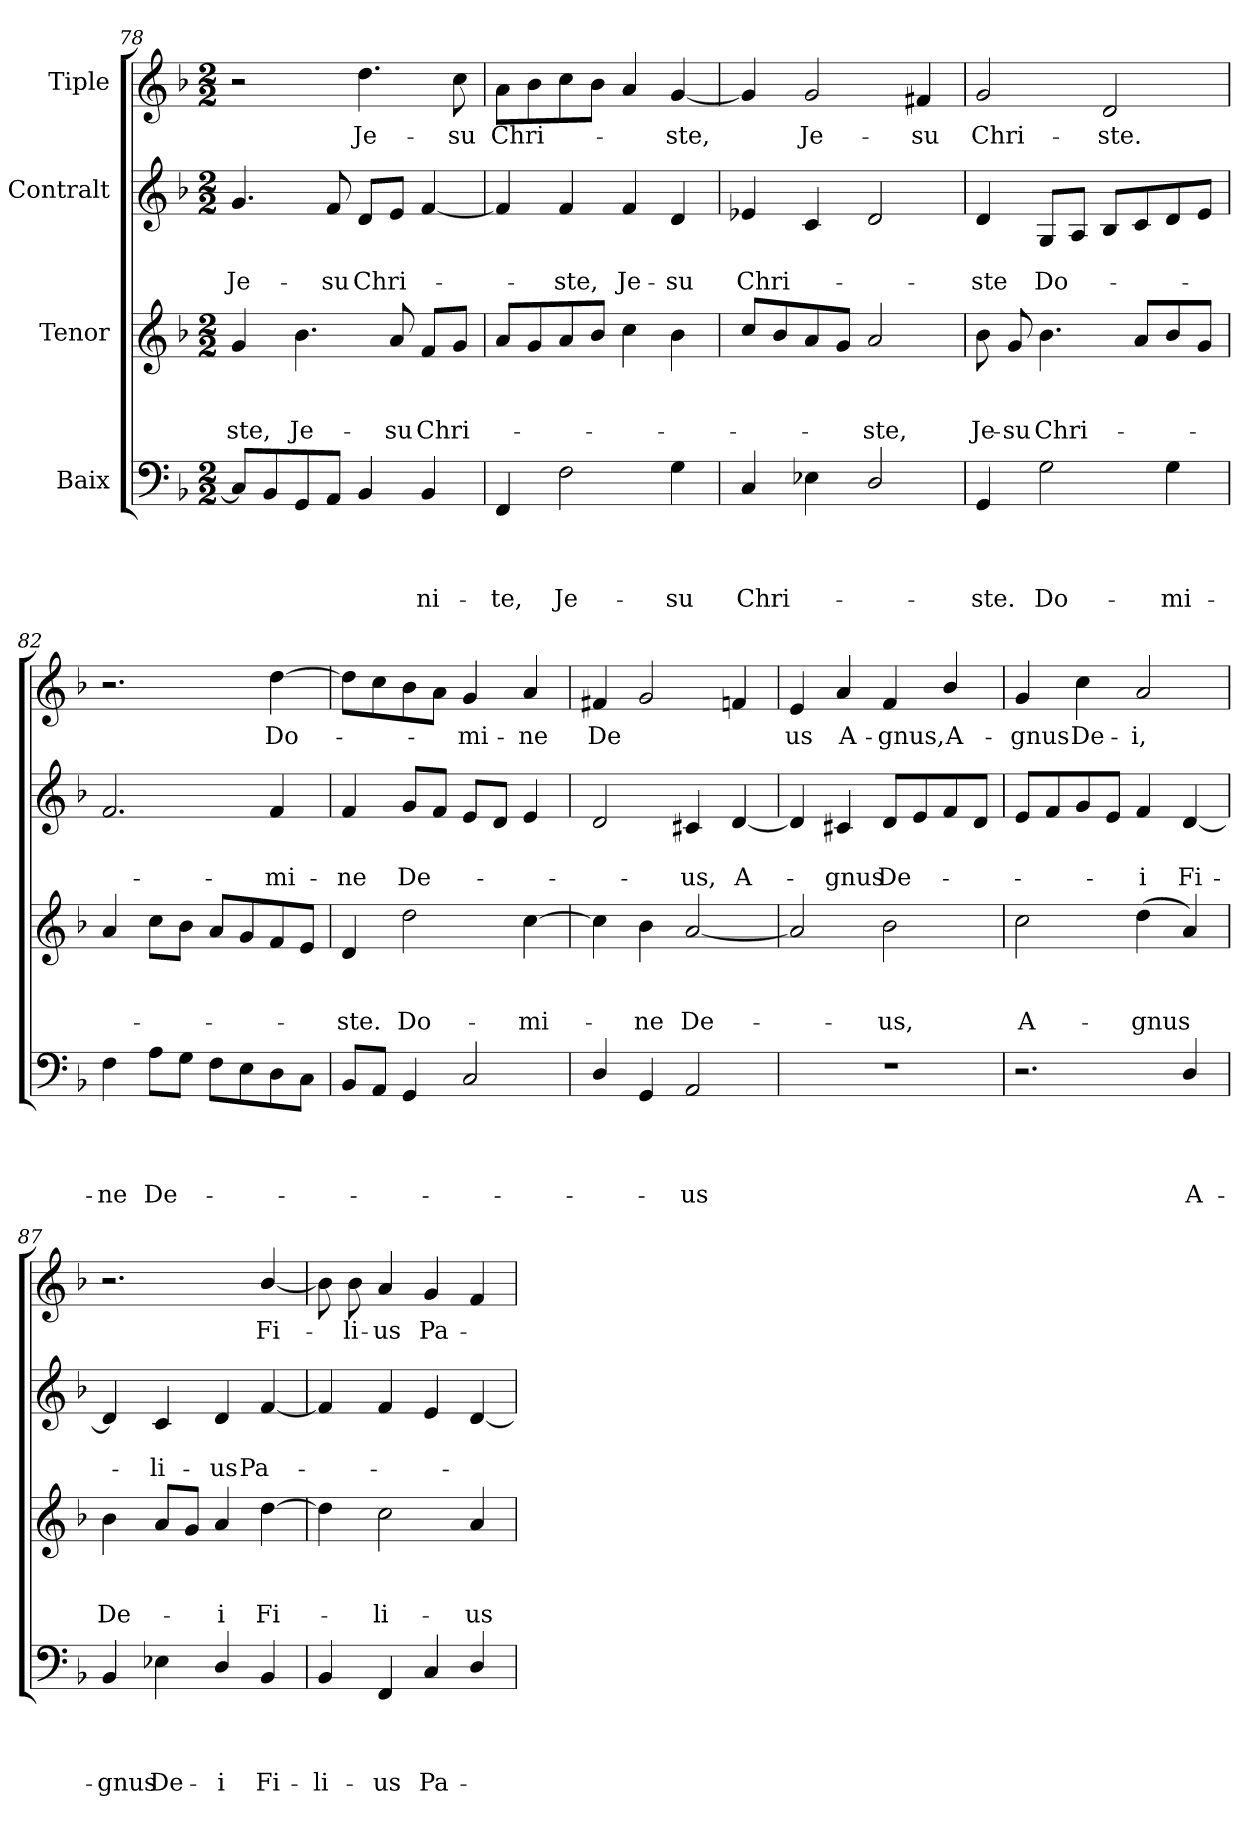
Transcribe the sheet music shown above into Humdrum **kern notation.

**kern	**text	**text	**text	**text	**kern	**text	**text	**text	**kern	**text	**text	**kern	**text
*part4	*part4	*part4	*part4	*part4	*part3	*part3	*part3	*part3	*part2	*part2	*part2	*part1	*part1
*staff4	*staff4	*staff4	*staff4	*staff4	*staff3	*staff3	*staff3	*staff3	*staff2	*staff2	*staff2	*staff1	*staff1
*I"Baix	*	*	*	*	*I"Tenor	*	*	*	*I"Contralt	*	*	*I"Tiple	*
*clefF4	*	*	*	*	*clefG2	*	*	*	*clefG2	*	*	*clefG2	*
*k[b-]	*	*	*	*	*k[b-]	*	*	*	*k[b-]	*	*	*k[b-]	*
*F:	*	*	*	*	*F:	*	*	*	*F:	*	*	*F:	*
*M2/2	*	*	*	*	*M2/2	*	*	*	*M2/2	*	*	*M2/2	*
=78	=78	=78	=78	=78	=78	=78	=78	=78	=78	=78	=78	=78	=78
!	!	!	!	!	!	!	!	!LO:LY:b	!	!	!LO:LY:b	!	!
8C/L]	.	.	.	.	4g/	.	.	-ste,	4.g/	.	Je-	2r	.
8BB-/	.	.	.	.	.	.	.	.	.	.	.	.	.
!	!	!	!	!	!	!	!	!LO:LY:b	!	!	!	!	!
8GG/	.	.	.	.	4.b-\	.	.	Je-	.	.	.	.	.
!	!	!	!	!	!	!	!	!	!	!	!LO:LY:b	!	!
8AA/J	.	.	.	.	.	.	.	.	8f/	.	-su	.	.
!	!	!	!	!	!	!	!	!	!	!	!LO:LY:b	!	!LO:LY:b
4BB-/	.	.	.	.	.	.	.	.	8d/L	.	Chri-	4.dd\	Je-
!	!	!	!	!	!	!	!	!LO:LY:b	!	!	!	!	!
.	.	.	.	.	8a/	.	.	-su	8e/J	.	.	.	.
!	!	!	!	!LO:LY:b	!	!	!	!LO:LY:b	!	!	!	!	!
4BB-/	.	.	.	-ni-	8f/L	.	.	Chri-	[<4f/	.	.	.	.
!	!	!	!	!	!	!	!	!	!	!	!	!	!LO:LY:b
.	.	.	.	.	8g/J	.	.	.	.	.	.	8cc\	-su
!!LO:LB:g=z
=79	=79	=79	=79	=79	=79	=79	=79	=79	=79	=79	=79	=79	=79
!	!	!	!	!LO:LY:b	!	!	!	!	!	!	!	!	!LO:LY:b
4FF/	.	.	.	-te,	8a/L	.	.	.	4f/]	.	.	8a\L	Chri-
.	.	.	.	.	8g/	.	.	.	.	.	.	8b-\	.
!	!	!	!	!LO:LY:b	!	!	!	!	!	!	!LO:LY:b	!	!
2F\	.	.	.	Je-	8a/	.	.	.	4f/	.	-ste,	8cc\	.
.	.	.	.	.	8b-/J	.	.	.	.	.	.	8b-\J	.
!	!	!	!	!	!	!	!	!	!	!	!LO:LY:b	!	!
.	.	.	.	.	4cc\	.	.	.	4f/	.	Je-	4a/	.
!	!	!	!	!LO:LY:b	!	!	!	!	!	!	!LO:LY:b	!	!LO:LY:b
4G\	.	.	.	-su	4b-\	.	.	.	4d/	.	-su	[<4g/	-ste,
=80	=80	=80	=80	=80	=80	=80	=80	=80	=80	=80	=80	=80	=80
!	!	!	!	!LO:LY:b	!	!	!	!	!	!	!LO:LY:b	!	!
4C/	.	.	.	Chri-	8cc/L	.	.	.	4e-X/	.	Chri-	4g/]	.
.	.	.	.	.	8b-/	.	.	.	.	.	.	.	.
!	!	!	!	!	!	!	!	!	!	!	!	!	!LO:LY:b
4E-X\	.	.	.	.	8a/	.	.	.	4c/	.	.	2g/	Je-
.	.	.	.	.	8g/J	.	.	.	.	.	.	.	.
!	!	!	!	!	!	!	!	!LO:LY:b	!	!	!	!	!
2D/	.	.	.	.	2a/	.	.	-ste,	2d/	.	.	.	.
!	!	!	!	!	!	!	!	!	!	!	!	!	!LO:LY:b
.	.	.	.	.	.	.	.	.	.	.	.	4f#X/	-su
=81	=81	=81	=81	=81	=81	=81	=81	=81	=81	=81	=81	=81	=81
!	!	!	!	!LO:LY:b	!	!	!	!LO:LY:b	!	!	!LO:LY:b	!	!LO:LY:b
4GG/	.	.	.	-ste.	8b-\	.	.	Je-	4d/	.	-ste	2g/	Chri-
!	!	!	!	!	!	!	!	!LO:LY:b	!	!	!	!	!
.	.	.	.	.	8g/	.	.	-su	.	.	.	.	.
!	!	!	!	!LO:LY:b	!	!	!	!LO:LY:b	!	!	!LO:LY:b	!	!
2G\	.	.	.	Do-	4.b-\	.	.	Chri-	8G/L	.	Do-	.	.
.	.	.	.	.	.	.	.	.	8A/J	.	.	.	.
!	!	!	!	!	!	!	!	!	!	!	!	!	!LO:LY:b
.	.	.	.	.	.	.	.	.	8B-/L	.	.	2d/	-ste.
.	.	.	.	.	8a/L	.	.	.	8c/	.	.	.	.
!	!	!	!	!LO:LY:b	!	!	!	!	!	!	!	!	!
4G\	.	.	.	-mi-	8b-/	.	.	.	8d/	.	.	.	.
.	.	.	.	.	8g/J	.	.	.	8e/J	.	.	.	.
=82	=82	=82	=82	=82	=82	=82	=82	=82	=82	=82	=82	=82	=82
!	!	!	!	!LO:LY:b	!	!	!	!	!	!	!	!	!
4F\	.	.	.	-ne	4a/	.	.	.	2.f/	.	.	2.r	.
!	!	!	!	!LO:LY:b	!	!	!	!	!	!	!	!	!
8A\L	.	.	.	De-	8cc\L	.	.	.	.	.	.	.	.
8G\J	.	.	.	.	8b-\J	.	.	.	.	.	.	.	.
8F\L	.	.	.	.	8a/L	.	.	.	.	.	.	.	.
8E\	.	.	.	.	8g/	.	.	.	.	.	.	.	.
!	!	!	!	!	!	!	!	!	!	!	!LO:LY:b	!	!LO:LY:b
8D\	.	.	.	.	8f/	.	.	.	4f/	.	-mi-	[>4dd\	Do-
8C\J	.	.	.	.	8e/J	.	.	.	.	.	.	.	.
=83	=83	=83	=83	=83	=83	=83	=83	=83	=83	=83	=83	=83	=83
!	!	!	!	!	!	!	!	!LO:LY:b	!	!	!LO:LY:b	!	!
8BB-/L	.	.	.	.	4d/	.	.	-ste.	4f/	.	-ne	8dd\L]	.
8AA/J	.	.	.	.	.	.	.	.	.	.	.	8cc\	.
!	!	!	!	!	!	!	!	!LO:LY:b	!	!	!LO:LY:b	!	!
4GG/	.	.	.	.	2dd\	.	.	Do-	8g/L	.	De-	8b-\	.
.	.	.	.	.	.	.	.	.	8f/J	.	.	8a\J	.
!	!	!	!	!	!	!	!	!	!	!	!	!	!LO:LY:b
2C/	.	.	.	.	.	.	.	.	8e/L	.	.	4g/	-mi-
.	.	.	.	.	.	.	.	.	8d/J	.	.	.	.
!	!	!	!	!	!	!	!	!LO:LY:b	!	!	!	!	!LO:LY:b
.	.	.	.	.	[>4cc\	.	.	-mi-	4e/	.	.	4a/	-ne
!!LO:PB:g=z
=84	=84	=84	=84	=84	=84	=84	=84	=84	=84	=84	=84	=84	=84
!	!	!	!	!	!	!	!	!	!	!	!	!	!LO:LY:b
4D/	.	.	.	.	4cc\]	.	.	.	2d/	.	.	4f#X/	De
!	!	!	!	!	!	!	!	!LO:LY:b	!	!	!	!	!
4GG/	.	.	.	.	4b-\	.	.	-ne	.	.	.	2g/	.
!	!	!	!	!LO:LY:b	!	!	!	!LO:LY:b	!	!	!LO:LY:b	!	!
2AA/	.	.	.	-us	[<2a/	.	.	De-	4c#X/	.	-us,	.	.
!	!	!	!	!	!	!	!	!	!	!	!LO:LY:b	!	!
.	.	.	.	.	.	.	.	.	[<4d/	.	A-	4fn/	.
=85	=85	=85	=85	=85	=85	=85	=85	=85	=85	=85	=85	=85	=85
!	!	!	!	!	!	!	!	!	!	!	!	!	!LO:LY:b
1r	.	.	.	.	2a/]	.	.	.	4d/]	.	.	4e/	us
!	!	!	!	!	!	!	!	!	!	!	!LO:LY:b	!	!LO:LY:b
.	.	.	.	.	.	.	.	.	4c#X/	.	-gnus	4a/	A-
!	!	!	!	!	!	!	!	!LO:LY:b	!	!	!LO:LY:b	!	!LO:LY:b
.	.	.	.	.	2b-\	.	.	-us,	8d/L	.	De-	4f/	-gnus,
.	.	.	.	.	.	.	.	.	8e/	.	.	.	.
!	!	!	!	!	!	!	!	!	!	!	!	!	!LO:LY:b
.	.	.	.	.	.	.	.	.	8f/	.	.	4b-/	A-
.	.	.	.	.	.	.	.	.	8d/J	.	.	.	.
=86	=86	=86	=86	=86	=86	=86	=86	=86	=86	=86	=86	=86	=86
!	!	!	!	!	!	!	!	!LO:LY:b	!	!	!	!	!LO:LY:b
2.r	.	.	.	.	2cc\	.	.	A-	8e/L	.	.	4g/	-gnus
.	.	.	.	.	.	.	.	.	8f/	.	.	.	.
!	!	!	!	!	!	!	!	!	!	!	!	!	!LO:LY:b
.	.	.	.	.	.	.	.	.	8g/	.	.	4cc\	De-
.	.	.	.	.	.	.	.	.	8e/J	.	.	.	.
!	!	!	!	!	!	!	!	!LO:LY:b	!	!	!LO:LY:b	!	!LO:LY:b
.	.	.	.	.	(>4dd\	.	.	-gnus	4f/	.	-i	2a/	-i,
!	!	!	!	!LO:LY:b	!	!	!	!	!	!	!LO:LY:b	!	!
4D/	.	.	.	A-	4a/)	.	.	.	[<4d/	.	Fi-	.	.
=87	=87	=87	=87	=87	=87	=87	=87	=87	=87	=87	=87	=87	=87
!	!	!	!	!LO:LY:b	!	!	!	!LO:LY:b	!	!	!	!	!
4BB-/	.	.	.	-gnus	4b-\	.	.	De-	4d/]	.	.	2.r	.
!	!	!	!	!LO:LY:b	!	!	!	!	!	!	!LO:LY:b	!	!
4E-X\	.	.	.	De-	8a/L	.	.	.	4c/	.	-li-	.	.
.	.	.	.	.	8g/J	.	.	.	.	.	.	.	.
!	!	!	!	!LO:LY:b	!	!	!	!LO:LY:b	!	!	!LO:LY:b	!	!
4D/	.	.	.	-i	4a/	.	.	-i	4d/	.	-us	.	.
!	!	!	!	!LO:LY:b	!	!	!	!LO:LY:b	!	!	!LO:LY:b	!	!LO:LY:b
4BB-/	.	.	.	Fi-	[>4dd\	.	.	Fi-	[<4f/	.	Pa-	[<4b-/	Fi-
=88	=88	=88	=88	=88	=88	=88	=88	=88	=88	=88	=88	=88	=88
!	!	!	!	!LO:LY:b	!	!	!	!	!	!	!	!	!
4BB-/	.	.	.	-li-	4dd\]	.	.	.	4f/]	.	.	8b-\]	.
!	!	!	!	!	!	!	!	!	!	!	!	!	!LO:LY:b
.	.	.	.	.	.	.	.	.	.	.	.	8b-\	-li-
!	!	!	!	!LO:LY:b	!	!	!	!LO:LY:b	!	!	!	!	!LO:LY:b
4FF/	.	.	.	-us	2cc\	.	.	-li-	4f/	.	.	4a/	-us
!	!	!	!	!LO:LY:b	!	!	!	!	!	!	!	!	!LO:LY:b
4C/	.	.	.	Pa-	.	.	.	.	4e/	.	.	4g/	Pa-
!	!	!	!	!	!	!	!	!LO:LY:b	!	!	!	!	!
4D/	.	.	.	.	4a/	.	.	-us	[<4d/	.	.	4f/	.
=	=	=	=	=	=	=	=	=	=	=	=	=	=
*-	*-	*-	*-	*-	*-	*-	*-	*-	*-	*-	*-	*-	*-
